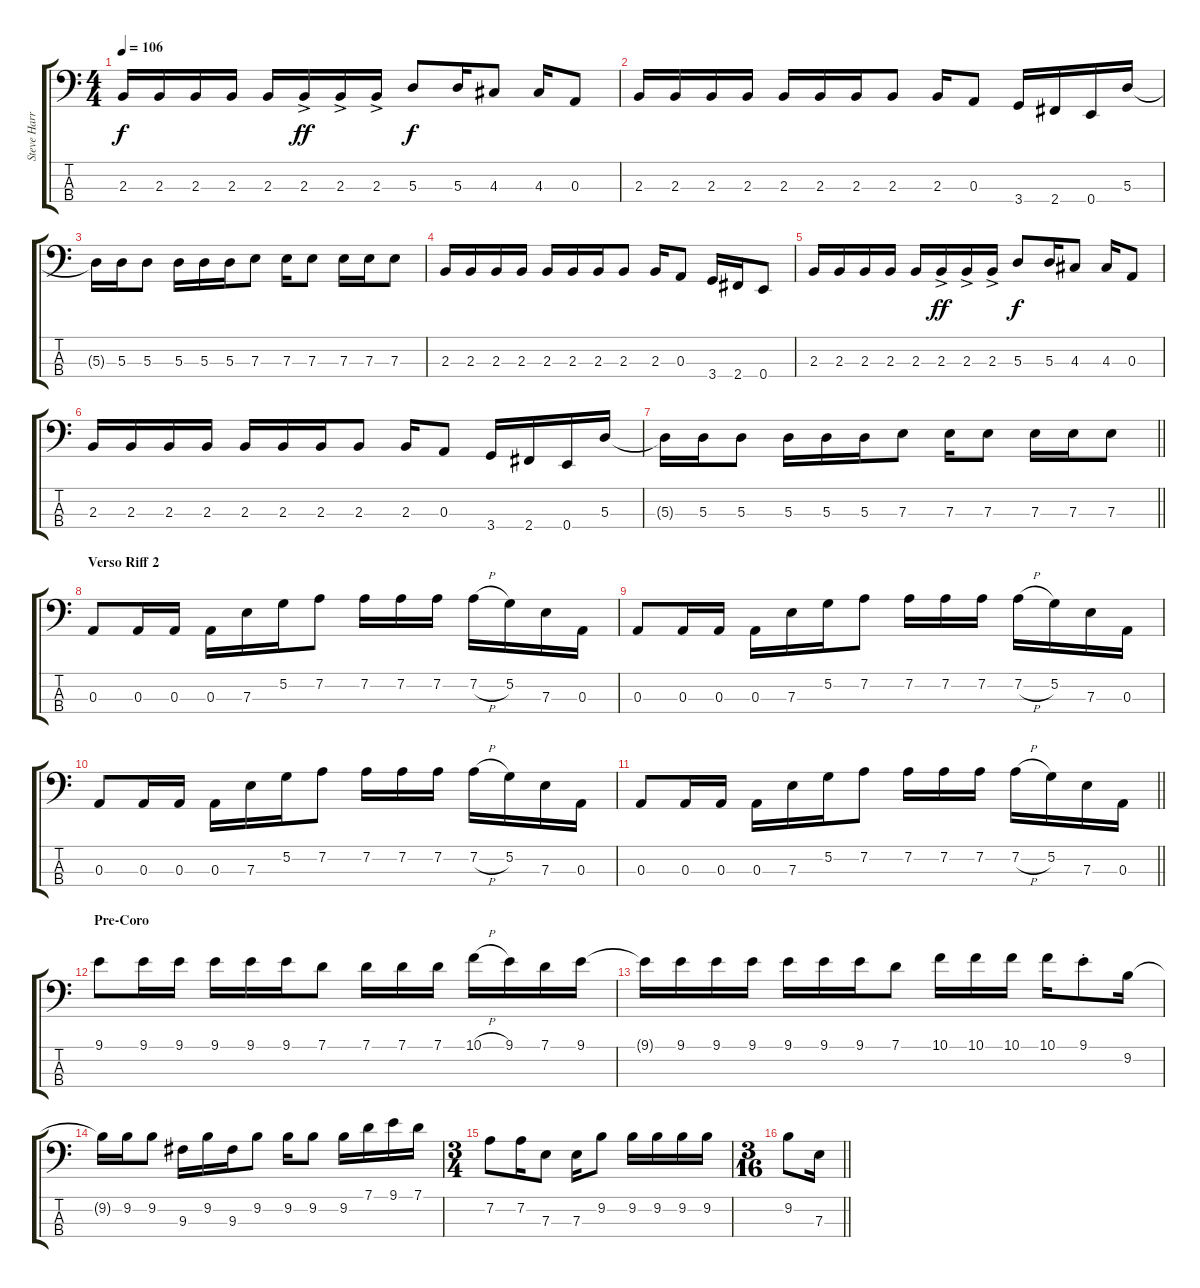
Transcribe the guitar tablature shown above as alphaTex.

\track ("Steve Harris" "Steve Harr") {instrument electricbassfinger}
\staff {score tabs}
\tuning (G2 D2 A1 E1) {hide}
\ts (4 4)
\tempo 106
\clef f4
\ks c
2.3.16{dy f} 2.3.16 2.3.16 2.3.16 2.3.16 2.3{ac}.16{dy ff} 2.3{ac}.16 2.3{ac}.16 5.3.8{dy f} 5.3.16 4.3.8 4.3.16 0.3.8 |
2.3.16 2.3.16 2.3.16 2.3.16 2.3.16 2.3.16 2.3.16 2.3.8 2.3.16 0.3.8 3.4.16 2.4.16 0.4.16 5.3.16 |
5.3{t}.16 5.3.16 5.3.8 5.3.16 5.3.16 5.3.16 7.3.8 7.3.16 7.3.8 7.3.16 7.3.16 7.3.8 |
2.3.16 2.3.16 2.3.16 2.3.16 2.3.16 2.3.16 2.3.16 2.3.8 2.3.16 0.3.8 3.4.16 2.4.16 0.4.8 |
2.3.16 2.3.16 2.3.16 2.3.16 2.3.16 2.3{ac}.16{dy ff} 2.3{ac}.16 2.3{ac}.16 5.3.8{dy f} 5.3.16 4.3.8 4.3.16 0.3.8 |
2.3.16 2.3.16 2.3.16 2.3.16 2.3.16 2.3.16 2.3.16 2.3.8 2.3.16 0.3.8 3.4.16 2.4.16 0.4.16 5.3.16 |
\barLineRight lightlight
5.3{t}.16 5.3.16 5.3.8 5.3.16 5.3.16 5.3.16 7.3.8 7.3.16 7.3.8 7.3.16 7.3.16 7.3.8 |
\section ("" "Verso Riff 2")
0.3.8 0.3.16 0.3.16 0.3.16 7.3.16 5.2.16 7.2.8 7.2.16 7.2.16 7.2.16 7.2{h}.16 5.2.16 7.3.16 0.3.16 |
0.3.8 0.3.16 0.3.16 0.3.16 7.3.16 5.2.16 7.2.8 7.2.16 7.2.16 7.2.16 7.2{h}.16 5.2.16 7.3.16 0.3.16 |
0.3.8 0.3.16 0.3.16 0.3.16 7.3.16 5.2.16 7.2.8 7.2.16 7.2.16 7.2.16 7.2{h}.16 5.2.16 7.3.16 0.3.16 |
\barLineRight lightlight
0.3.8 0.3.16 0.3.16 0.3.16 7.3.16 5.2.16 7.2.8 7.2.16 7.2.16 7.2.16 7.2{h}.16 5.2.16 7.3.16 0.3.16 |
\section ("" "Pre-Coro")
9.1.8 9.1.16 9.1.16 9.1.16 9.1.16 9.1.16 7.1.8 7.1.16 7.1.16 7.1.16 10.1{h}.16 9.1.16 7.1.16 9.1.16 |
9.1{t}.16 9.1.16 9.1.16 9.1.16 9.1.16 9.1.16 9.1.16 7.1.8 10.1.16 10.1.16 10.1.16 10.1.16 9.1{st}.8 9.2.16 |
9.2{t}.16 9.2.16 9.2.8 9.3.16 9.2.16 9.3.16 9.2.8 9.2.16 9.2.8 9.2.16 7.1.16 9.1.16 7.1.16 |
\ts (3 4)
7.2.8 7.2.16 7.3.8 7.3.16 9.2.8 9.2.16 9.2.16 9.2.16 9.2.16 |
\ts (3 16)
\barLineRight lightlight
9.2.8 7.3.16
